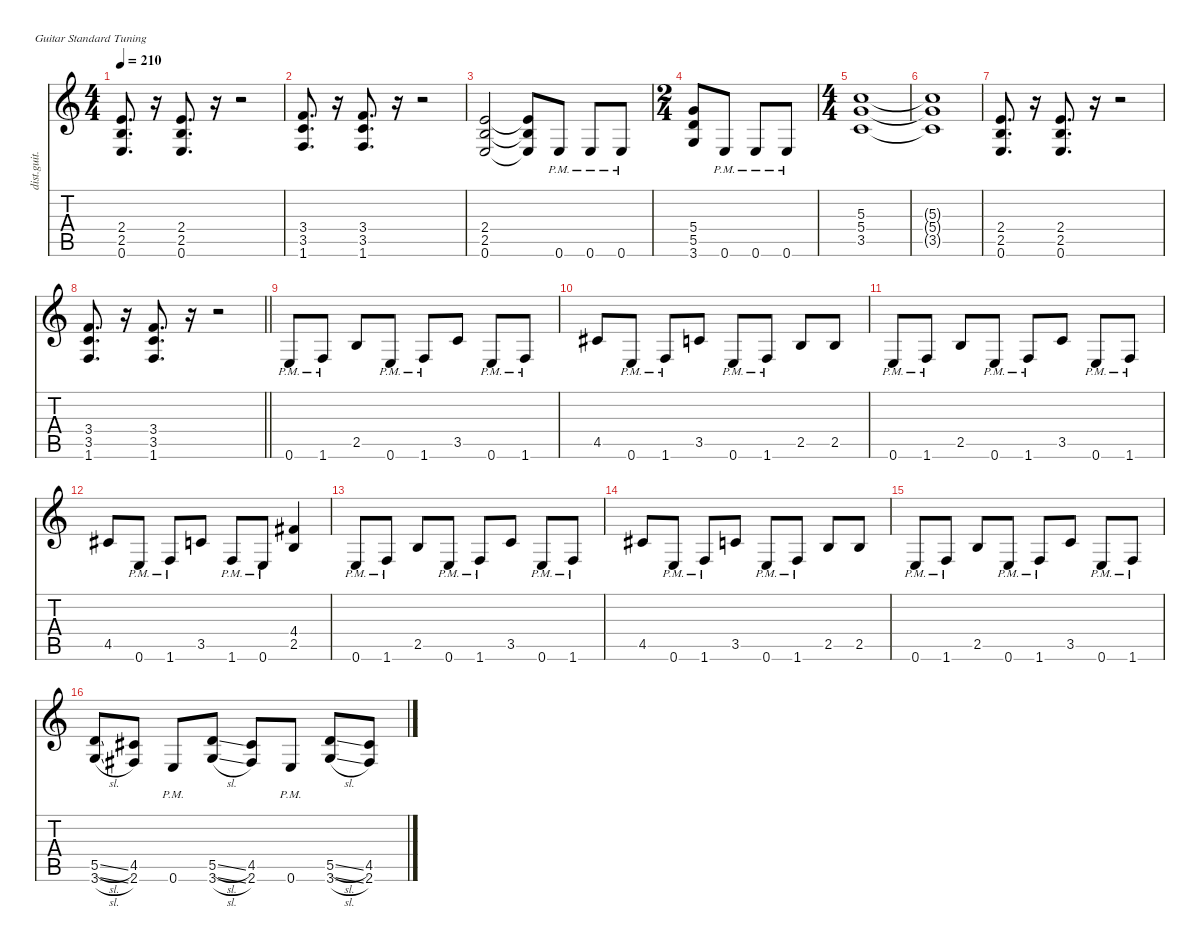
\defaultSystemsLayout 4
\hideDynamics
\bracketExtendMode nobrackets
\otherSystemsTrackNameOrientation horizontal
\track ("James Hetfield" "dist.guit.") {instrument distortionguitar}
\staff {score tabs}
\tuning (E4 B3 G3 D3 A2 E2)
\ts (4 4)
\beaming (8 2 2 2 2)
\tempo 210
\clef g2
\ks c
(2.4 2.5 0.6).8{d dy fff} r.16 (2.4 2.5 0.6).8{d} r.16 r.2 |
(3.4 3.5 1.6).8{d} r.16 (3.4 3.5 1.6).8{d} r.16 r.2 |
(2.4 2.5 0.6).2 (2.4{t} 2.5{t} 0.6{t}).8{dy f} 0.6{pm}.8{dy fff} 0.6{pm}.8 0.6{pm}.8 |
\ts (2 4)
\beaming (8 2 2 2 2)
(5.4 5.5 3.6).8{dy f} 0.6{pm}.8{dy fff} 0.6{pm}.8 0.6{pm}.8 |
\ts (4 4)
\beaming (8 2 2 2 2)
(5.3 5.4 3.5).1 |
(5.3{t} 5.4{t} 3.5{t}).1{dy f} |
(2.4 2.5 0.6).8{d dy fff} r.16 (2.4 2.5 0.6).8{d} r.16 r.2 |
\barLineRight lightlight
(3.4 3.5 1.6).8{d} r.16 (3.4 3.5 1.6).8{d} r.16 r.2 |
0.6{pm}.8 1.6{pm}.8 2.5.8 0.6{pm}.8 1.6{pm}.8 3.5.8 0.6{pm}.8 1.6{pm}.8 |
4.5{acc #}.8 0.6{pm}.8 1.6{pm}.8 3.5.8 0.6{pm}.8 1.6{pm}.8 2.5.8 2.5.8 |
0.6{pm}.8 1.6{pm}.8 2.5.8 0.6{pm}.8 1.6{pm}.8 3.5.8 0.6{pm}.8 1.6{pm}.8 |
4.5{acc #}.8 0.6{pm}.8 1.6{pm}.8 3.5.8 1.6{pm}.8 0.6{pm}.8 (4.4{acc #} 2.5).4 |
0.6{pm}.8 1.6{pm}.8 2.5.8 0.6{pm}.8 1.6{pm}.8 3.5.8 0.6{pm}.8 1.6{pm}.8 |
4.5{acc #}.8 0.6{pm}.8 1.6{pm}.8 3.5.8 0.6{pm}.8 1.6{pm}.8 2.5.8 2.5.8 |
0.6{pm}.8 1.6{pm}.8 2.5.8 0.6{pm}.8 1.6{pm}.8 3.5.8 0.6{pm}.8 1.6{pm}.8 |
(5.5{sl} 3.6{sl}).8 (4.5{acc #} 2.6{acc #}).8 0.6{pm}.8{dy f} (5.5{sl} 3.6{sl}).8{dy fff} (4.5{acc #} 2.6{acc #}).8 0.6{pm}.8{dy f} (5.5{sl} 3.6{sl}).8{dy fff} (4.5{acc #} 2.6{acc #}).8
